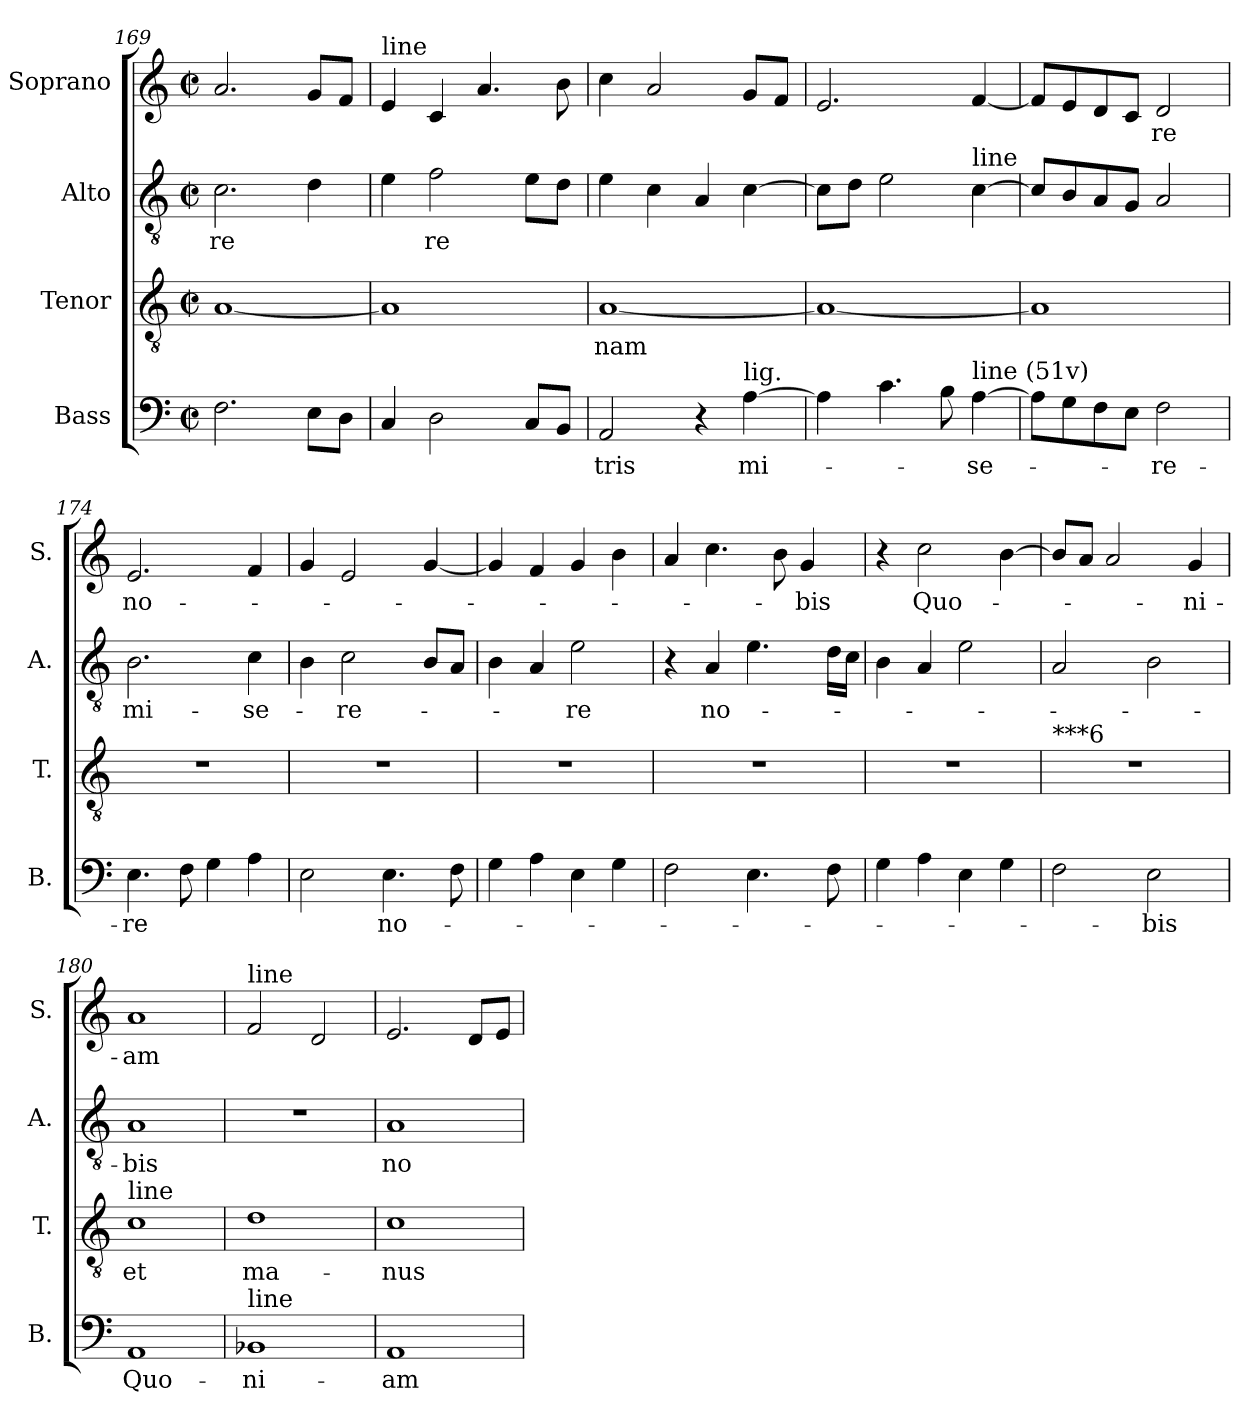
**kern	**text	**kern	**text	**kern	**text	**kern	**text
*part4	*part4	*part3	*part3	*part2	*part2	*part1	*part1
*staff4	*staff4	*staff3	*staff3	*staff2	*staff2	*staff1	*staff1
*I"Bass	*	*I"Tenor	*	*I"Alto	*	*I"Soprano	*
*I'B.	*	*I'T.	*	*I'A.	*	*I'S.	*
*clefF4	*	*clefGv2	*	*clefGv2	*	*clefG2	*
*k[]	*	*k[]	*	*k[]	*	*k[]	*
*M2/2	*	*M2/2	*	*M2/2	*	*M2/2	*
*met(c|)	*	*met(c|)	*	*met(c|)	*	*met(c|)	*
=169	=169	=169	=169	=169	=169	=169	=169
!	!	!	!	!	!LO:LY:b	!	!
2.F\	.	[1A	.	2.c\	-re	2.a/	.
8E\L	.	.	.	4d\	.	8g/L	.
8D\J	.	.	.	.	.	8f/J	.
=170	=170	=170	=170	=170	=170	=170	=170
!	!	!	!	!	!	!LO:TX:a:t=line	!
4C/	.	1A]	.	4e\	.	4e/	.
!	!	!	!	!	!LO:LY:b	!	!
2D\	.	.	.	2f\	re	4c/	.
.	.	.	.	.	.	4.a/	.
8C/L	.	.	.	8e\L	.	.	.
8BB/J	.	.	.	8d\J	.	8b\	.
=171	=171	=171	=171	=171	=171	=171	=171
!	!LO:LY:b	!	!LO:LY:b	!	!	!	!
2AA/	-tris	[1A	nam	4e\	.	4cc\	.
.	.	.	.	4c\	.	2a/	.
4r	.	.	.	4A/	.	.	.
!LO:TX:a:t=lig.	!	!	!	!	!	!	!
!	!LO:LY:b	!	!	!	!	!	!
[4A\	mi-	.	.	[4c\	.	8g/L	.
.	.	.	.	.	.	8f/J	.
!!LO:LB:g=z
=172	=172	=172	=172	=172	=172	=172	=172
4A\]	.	1A_	.	8c\L]	.	2.e/	.
.	.	.	.	8d\J	.	.	.
4.c\	.	.	.	2e\	.	.	.
8B\	.	.	.	.	.	.	.
!	!	!	!	!LO:TX:a:t=line	!	!	!
!LO:TX:a:t=line (51v)	!	!	!	!	!	!	!
!	!LO:LY:b	!	!	!	!	!	!
[4A\	-se-	.	.	[4c\	.	[4f/	.
=173	=173	=173	=173	=173	=173	=173	=173
8A\L]	.	1A]	.	8c/L]	.	8f/L]	.
8G\	.	.	.	8B/	.	8e/	.
8F\	.	.	.	8A/	.	8d/	.
8E\J	.	.	.	8G/J	.	8c/J	.
!	!LO:LY:b	!	!	!	!	!	!LO:LY:b
2F\	-re-	.	.	2A/	.	2d/	-re
=174	=174	=174	=174	=174	=174	=174	=174
!	!LO:LY:b	!	!	!	!LO:LY:b	!	!LO:LY:b
4.E\	-re	1r	.	2.B\	mi-	2.e/	no-
8F\	.	.	.	.	.	.	.
4G\	.	.	.	.	.	.	.
!	!	!	!	!	!LO:LY:b	!	!
4A\	.	.	.	4c\	-se-	4f/	.
=175	=175	=175	=175	=175	=175	=175	=175
2E\	.	1r	.	4B\	.	4g/	.
!	!	!	!	!	!LO:LY:b	!	!
.	.	.	.	2c\	-re-	2e/	.
!	!LO:LY:b	!	!	!	!	!	!
4.E\	no-	.	.	.	.	.	.
.	.	.	.	8B/L	.	[4g/	.
8F\	.	.	.	8A/J	.	.	.
=176	=176	=176	=176	=176	=176	=176	=176
4G\	.	1r	.	4B\	.	4g/]	.
4A\	.	.	.	4A/	.	4f/	.
!	!	!	!	!	!LO:LY:b	!	!
4E\	.	.	.	2e\	-re	4g/	.
4G\	.	.	.	.	.	4b\	.
=177	=177	=177	=177	=177	=177	=177	=177
2F\	.	1r	.	4r	.	4a/	.
!	!	!	!	!	!LO:LY:b	!	!
.	.	.	.	4A/	no-	4.cc\	.
4.E\	.	.	.	4.e\	.	.	.
.	.	.	.	.	.	8b\	.
!	!	!	!	!	!	!	!LO:LY:b
.	.	.	.	.	.	4g/	-bis
8F\	.	.	.	16d\LL	.	.	.
.	.	.	.	16c\JJ	.	.	.
=178	=178	=178	=178	=178	=178	=178	=178
4G\	.	1r	.	4B\	.	4r	.
!	!	!	!	!	!	!	!LO:LY:b
4A\	.	.	.	4A/	.	2cc\	Quo-
4E\	.	.	.	2e\	.	.	.
4G\	.	.	.	.	.	[4b\	.
=179	=179	=179	=179	=179	=179	=179	=179
!	!	!LO:TX:a:t=***6	!	!	!	!	!
2F\	.	1r	.	2A/	.	8b/L]	.
.	.	.	.	.	.	8a/J	.
.	.	.	.	.	.	2a/	.
!	!LO:LY:b	!	!	!	!	!	!
2E\	-bis	.	.	2B\	.	.	.
!	!	!	!	!	!	!	!LO:LY:b
.	.	.	.	.	.	4g/	-ni-
=180	=180	=180	=180	=180	=180	=180	=180
!	!	!LO:TX:a:t=line	!	!	!	!	!
!	!LO:LY:b	!	!LO:LY:b	!	!LO:LY:b	!	!LO:LY:b
1AA	Quo-	1c	et	1A	-bis	1a	-am
!!LO:LB:g=z
=181	=181	=181	=181	=181	=181	=181	=181
!	!	!	!	!	!	!LO:TX:a:t=line	!
!LO:TX:a:t=line	!	!	!	!	!	!	!
!	!LO:LY:b	!	!LO:LY:b	!	!	!	!
1BB-X	-ni-	1d	ma-	1r	.	2f/	.
.	.	.	.	.	.	2d/	.
=182	=182	=182	=182	=182	=182	=182	=182
!	!LO:LY:b	!	!LO:LY:b	!	!LO:LY:b	!	!
1AA	-am	1c	-nus	1A	no-	2.e/	.
.	.	.	.	.	.	8d/L	.
.	.	.	.	.	.	8e/J	.
=	=	=	=	=	=	=	=
*-	*-	*-	*-	*-	*-	*-	*-
